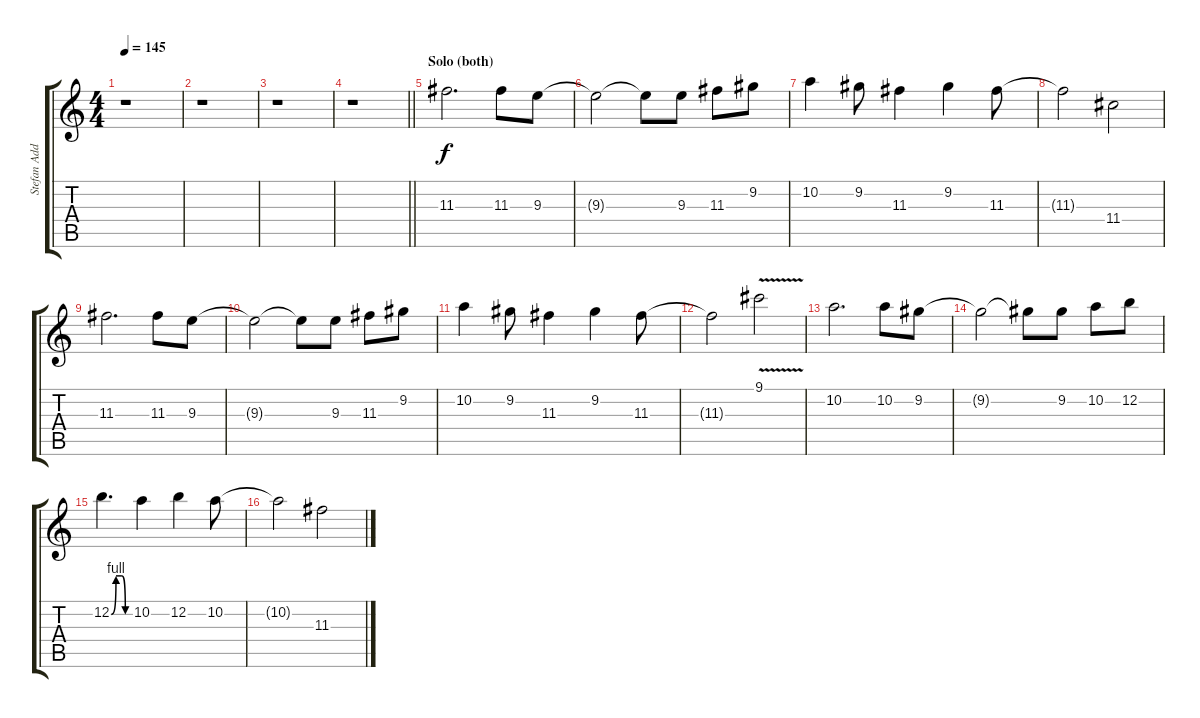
\track ("Stefan Add." "Stefan Add") {instrument distortionguitar}
\staff {score tabs}
\tuning (E4 B3 G3 D3 A2 E2) {hide}
\ts (4 4)
\tempo 145
\clef g2
\ks c
r.1{dy f} |
r.1 |
r.1 |
\barLineRight lightlight
r.1 |
\section ("" "Solo (both)")
11.3.2{d volume 12} 11.3.8 9.3.8 |
9.3{t}.2 9.3{t}.8 9.3.8 11.3.8 9.2.8 |
10.2.4 9.2.8 11.3.4 9.2.4 11.3.8 |
11.3{t}.2 11.4.2 |
11.3.2{d} 11.3.8 9.3.8 |
9.3{t}.2 9.3{t}.8 9.3.8 11.3.8 9.2.8 |
10.2.4 9.2.8 11.3.4 9.2.4 11.3.8 |
11.3{t}.2 9.1{v}.2 |
10.2.2{d volume 9} 10.2.8 9.2.8 |
9.2{t}.2 9.2{t}.8 9.2.8 10.2.8 12.2.8 |
12.2{be (custom 0 0 15 4 34 4 45 0 60 0)}.4{d} 10.2.4 12.2.4 10.2.8 |
10.2{t}.2 11.3.2
